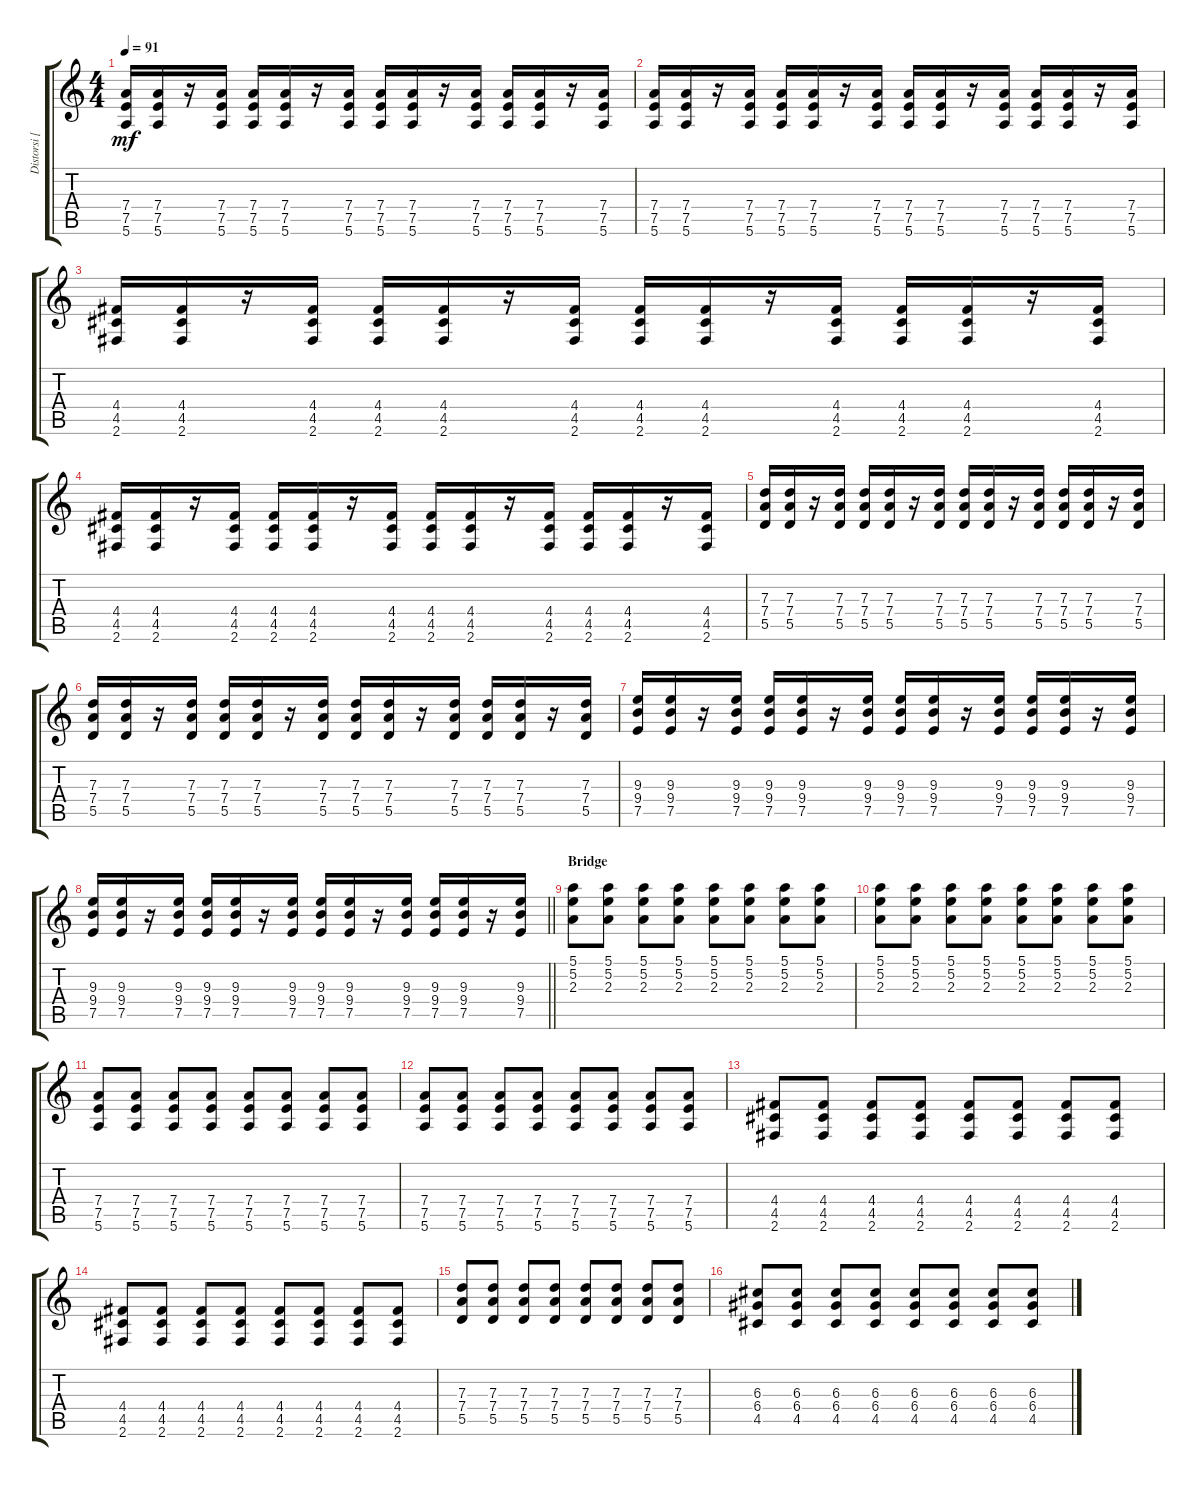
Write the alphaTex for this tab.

\track ("Distorsi [Toru]" "Distorsi [") {instrument distortionguitar}
\staff {score tabs}
\tuning (E4 B3 G3 D3 A2 E2) {hide}
\ts (4 4)
\tempo 91
\clef g2
\ks c
(7.4 7.5 5.6).16{dy mf} (7.4 7.5 5.6).16 r.16 (7.4 7.5 5.6).16 (7.4 7.5 5.6).16 (7.4 7.5 5.6).16 r.16 (7.4 7.5 5.6).16 (7.4 7.5 5.6).16 (7.4 7.5 5.6).16 r.16 (7.4 7.5 5.6).16 (7.4 7.5 5.6).16 (7.4 7.5 5.6).16 r.16 (7.4 7.5 5.6).16 |
(7.4 7.5 5.6).16 (7.4 7.5 5.6).16 r.16 (7.4 7.5 5.6).16 (7.4 7.5 5.6).16 (7.4 7.5 5.6).16 r.16 (7.4 7.5 5.6).16 (7.4 7.5 5.6).16 (7.4 7.5 5.6).16 r.16 (7.4 7.5 5.6).16 (7.4 7.5 5.6).16 (7.4 7.5 5.6).16 r.16 (7.4 7.5 5.6).16 |
(4.4 4.5 2.6).16 (4.4 4.5 2.6).16 r.16 (4.4 4.5 2.6).16 (4.4 4.5 2.6).16 (4.4 4.5 2.6).16 r.16 (4.4 4.5 2.6).16 (4.4 4.5 2.6).16 (4.4 4.5 2.6).16 r.16 (4.4 4.5 2.6).16 (4.4 4.5 2.6).16 (4.4 4.5 2.6).16 r.16 (4.4 4.5 2.6).16 |
(4.4 4.5 2.6).16 (4.4 4.5 2.6).16 r.16 (4.4 4.5 2.6).16 (4.4 4.5 2.6).16 (4.4 4.5 2.6).16 r.16 (4.4 4.5 2.6).16 (4.4 4.5 2.6).16 (4.4 4.5 2.6).16 r.16 (4.4 4.5 2.6).16 (4.4 4.5 2.6).16 (4.4 4.5 2.6).16 r.16 (4.4 4.5 2.6).16 |
(7.3 7.4 5.5).16 (7.3 7.4 5.5).16 r.16 (7.3 7.4 5.5).16 (7.3 7.4 5.5).16 (7.3 7.4 5.5).16 r.16 (7.3 7.4 5.5).16 (7.3 7.4 5.5).16 (7.3 7.4 5.5).16 r.16 (7.3 7.4 5.5).16 (7.3 7.4 5.5).16 (7.3 7.4 5.5).16 r.16 (7.3 7.4 5.5).16 |
(7.3 7.4 5.5).16 (7.3 7.4 5.5).16 r.16 (7.3 7.4 5.5).16 (7.3 7.4 5.5).16 (7.3 7.4 5.5).16 r.16 (7.3 7.4 5.5).16 (7.3 7.4 5.5).16 (7.3 7.4 5.5).16 r.16 (7.3 7.4 5.5).16 (7.3 7.4 5.5).16 (7.3 7.4 5.5).16 r.16 (7.3 7.4 5.5).16 |
(9.3 9.4 7.5).16 (9.3 9.4 7.5).16 r.16 (9.3 9.4 7.5).16 (9.3 9.4 7.5).16 (9.3 9.4 7.5).16 r.16 (9.3 9.4 7.5).16 (9.3 9.4 7.5).16 (9.3 9.4 7.5).16 r.16 (9.3 9.4 7.5).16 (9.3 9.4 7.5).16 (9.3 9.4 7.5).16 r.16 (9.3 9.4 7.5).16 |
\barLineRight lightlight
(9.3 9.4 7.5).16 (9.3 9.4 7.5).16 r.16 (9.3 9.4 7.5).16 (9.3 9.4 7.5).16 (9.3 9.4 7.5).16 r.16 (9.3 9.4 7.5).16 (9.3 9.4 7.5).16 (9.3 9.4 7.5).16 r.16 (9.3 9.4 7.5).16 (9.3 9.4 7.5).16 (9.3 9.4 7.5).16 r.16 (9.3 9.4 7.5).16 |
\section ("" "Bridge")
(5.1 5.2 2.3).8 (5.1 5.2 2.3).8 (5.1 5.2 2.3).8 (5.1 5.2 2.3).8 (5.1 5.2 2.3).8 (5.1 5.2 2.3).8 (5.1 5.2 2.3).8 (5.1 5.2 2.3).8 |
(5.1 5.2 2.3).8 (5.1 5.2 2.3).8 (5.1 5.2 2.3).8 (5.1 5.2 2.3).8 (5.1 5.2 2.3).8 (5.1 5.2 2.3).8 (5.1 5.2 2.3).8 (5.1 5.2 2.3).8 |
(7.4 7.5 5.6).8 (7.4 7.5 5.6).8 (7.4 7.5 5.6).8 (7.4 7.5 5.6).8 (7.4 7.5 5.6).8 (7.4 7.5 5.6).8 (7.4 7.5 5.6).8 (7.4 7.5 5.6).8 |
(7.4 7.5 5.6).8 (7.4 7.5 5.6).8 (7.4 7.5 5.6).8 (7.4 7.5 5.6).8 (7.4 7.5 5.6).8 (7.4 7.5 5.6).8 (7.4 7.5 5.6).8 (7.4 7.5 5.6).8 |
(4.4 4.5 2.6).8 (4.4 4.5 2.6).8 (4.4 4.5 2.6).8 (4.4 4.5 2.6).8 (4.4 4.5 2.6).8 (4.4 4.5 2.6).8 (4.4 4.5 2.6).8 (4.4 4.5 2.6).8 |
(4.4 4.5 2.6).8 (4.4 4.5 2.6).8 (4.4 4.5 2.6).8 (4.4 4.5 2.6).8 (4.4 4.5 2.6).8 (4.4 4.5 2.6).8 (4.4 4.5 2.6).8 (4.4 4.5 2.6).8 |
(7.3 7.4 5.5).8 (7.3 7.4 5.5).8 (7.3 7.4 5.5).8 (7.3 7.4 5.5).8 (7.3 7.4 5.5).8 (7.3 7.4 5.5).8 (7.3 7.4 5.5).8 (7.3 7.4 5.5).8 |
(6.3 6.4 4.5).8 (6.3 6.4 4.5).8 (6.3 6.4 4.5).8 (6.3 6.4 4.5).8 (6.3 6.4 4.5).8 (6.3 6.4 4.5).8 (6.3 6.4 4.5).8 (6.3 6.4 4.5).8
